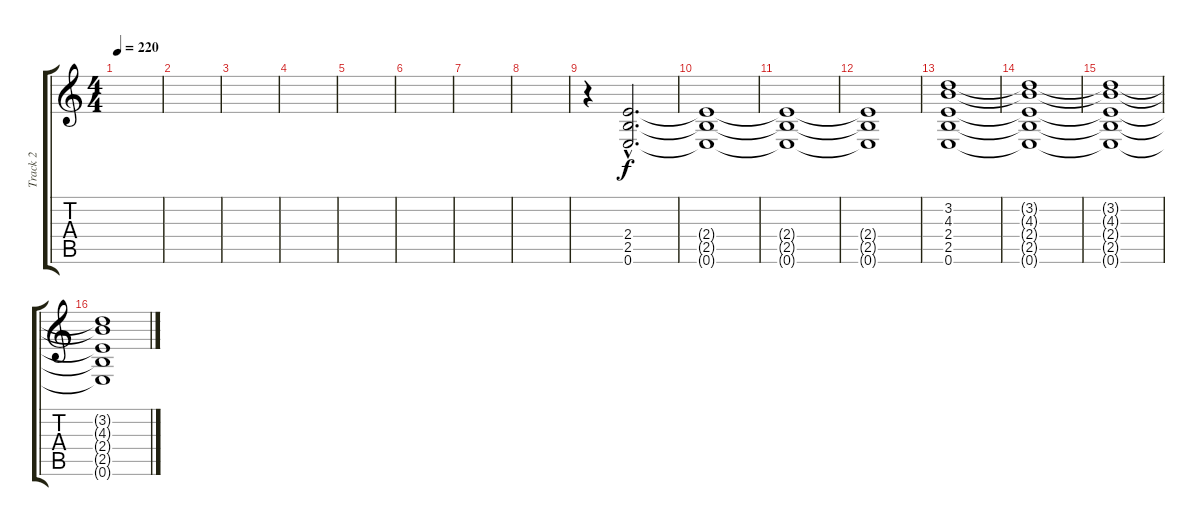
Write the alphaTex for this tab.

\track ("Track 2" "Track 2") {instrument distortionguitar}
\staff {score tabs}
\tuning (E4 B3 G3 D3 A2 E2) {hide}
\ts (4 4)
\tempo 220
\clef g2
\ks c
|
|
|
|
|
|
|
|
r.4 (2.4{hac} 2.5{hac} 0.6{hac}).2{d} |
(2.4{t} 2.5{t} 0.6{t}).1 |
(2.4{t} 2.5{t} 0.6{t}).1 |
(2.4{t} 2.5{t} 0.6{t}).1 |
(3.2 4.3 2.4 2.5 0.6).1 |
(3.2{t} 4.3{t} 2.4{t} 2.5{t} 0.6{t}).1 |
(3.2{t} 4.3{t} 2.4{t} 2.5{t} 0.6{t}).1 |
(3.2{t} 4.3{t} 2.4{t} 2.5{t} 0.6{t}).1
